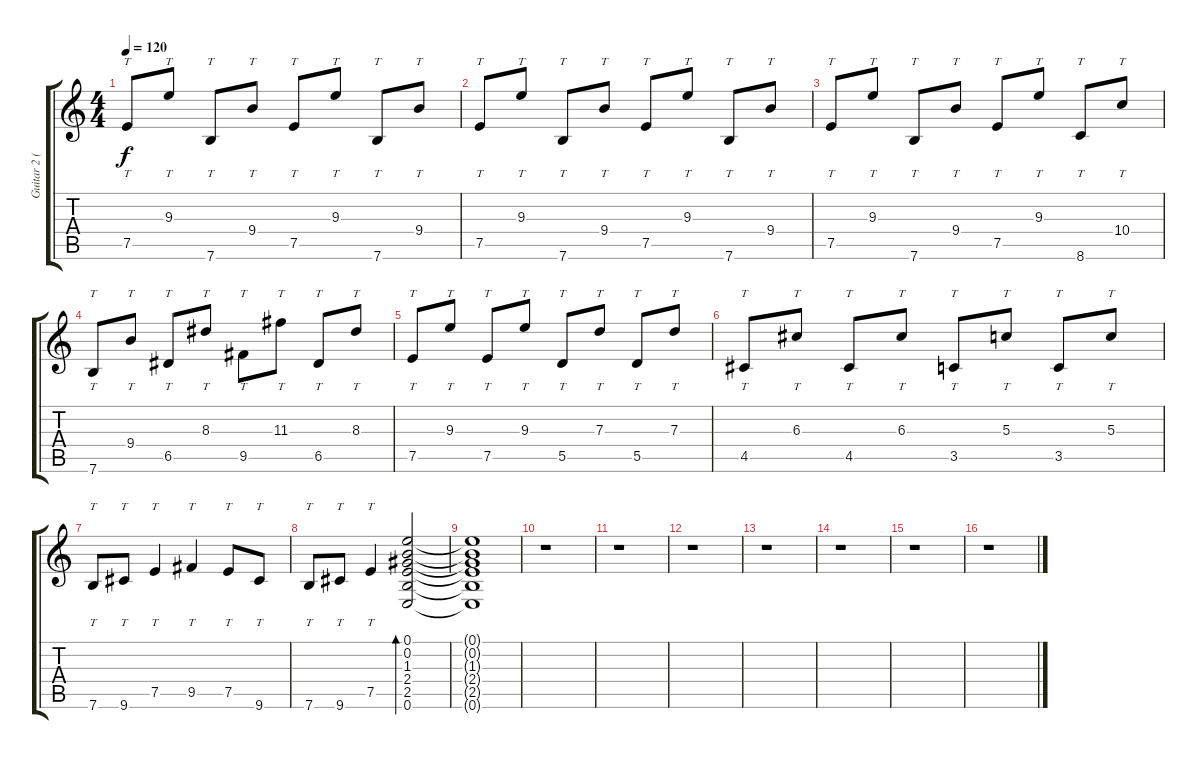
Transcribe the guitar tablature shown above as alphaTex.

\track ("Guitar 2 (Left Hand)" "Guitar 2 (") {instrument acousticguitarnylon}
\staff {score tabs}
\tuning (E4 B3 G3 D3 A2 E2) {hide}
\ts (4 4)
\tempo 120
\clef g2
\ks c
7.5.8{tt dy f instrument acousticguitarnylon} 9.3.8{tt} 7.6.8{tt} 9.4.8{tt} 7.5.8{tt} 9.3.8{tt} 7.6.8{tt} 9.4.8{tt} |
7.5.8{tt} 9.3.8{tt} 7.6.8{tt} 9.4.8{tt} 7.5.8{tt} 9.3.8{tt} 7.6.8{tt} 9.4.8{tt} |
7.5.8{tt} 9.3.8{tt} 7.6.8{tt} 9.4.8{tt} 7.5.8{tt} 9.3.8{tt} 8.6.8{tt} 10.4.8{tt} |
7.6.8{tt} 9.4.8{tt} 6.5.8{tt} 8.3.8{tt} 9.5.8{tt} 11.3.8{tt} 6.5.8{tt} 8.3.8{tt} |
7.5.8{tt} 9.3.8{tt} 7.5.8{tt} 9.3.8{tt} 5.5.8{tt} 7.3.8{tt} 5.5.8{tt} 7.3.8{tt} |
4.5.8{tt} 6.3.8{tt} 4.5.8{tt} 6.3.8{tt} 3.5.8{tt} 5.3.8{tt} 3.5.8{tt} 5.3.8{tt} |
7.6.8{tt} 9.6.8{tt} 7.5.4{tt} 9.5.4{tt} 7.5.8{tt} 9.6.8{tt} |
7.6.8{tt} 9.6.8{tt} 7.5.4{tt} (0.1 0.2 1.3 2.4 2.5 0.6).2{bd 60} |
(0.1{t} 0.2{t} 1.3{t} 2.4{t} 2.5{t} 0.6{t}).1 |
r.1 |
r.1 |
r.1 |
r.1 |
r.1 |
r.1 |
r.1
